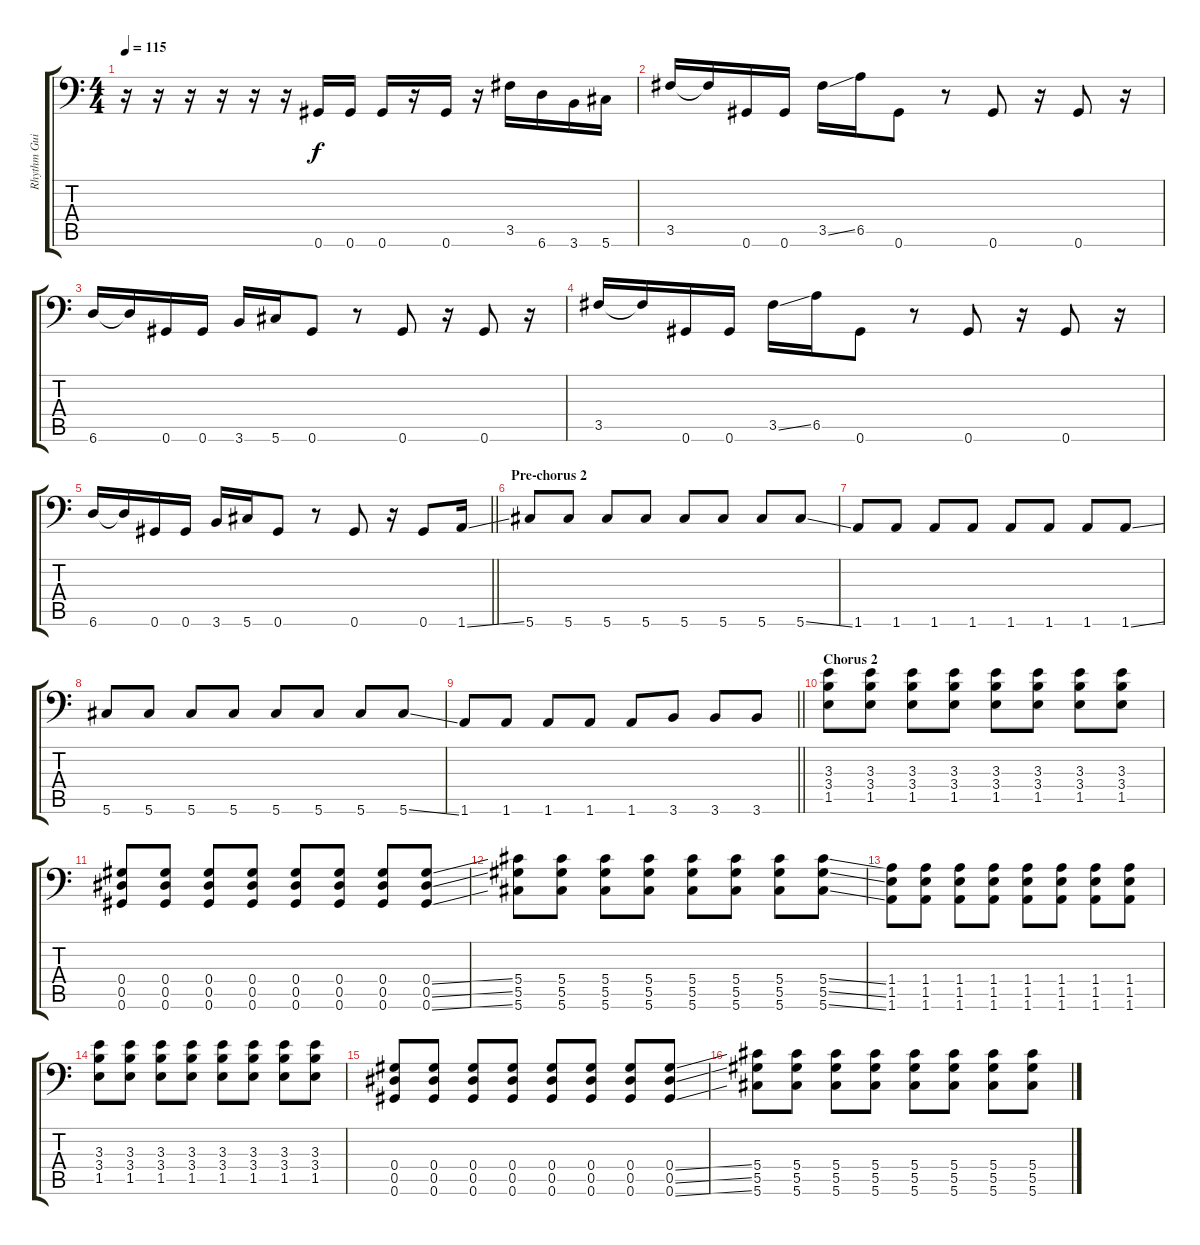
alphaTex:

\track ("Rhythm Guitar" "Rhythm Gui") {instrument distortionguitar}
\staff {score tabs}
\tuning (Bb3 F3 Db3 Ab2 Eb2 Ab1) {hide}
\ts (4 4)
\tempo 115
\clef f4
\ks c
r.16{dy f} r.16 r.16 r.16 r.16 r.16 0.6.16 0.6.16 0.6.16 r.16 0.6.16 r.16 3.5.16 6.6.16 3.6.16 5.6.16 |
3.5.16 3.5{t}.16 0.6.16 0.6.16 3.5{ss}.16 6.5.16 0.6.8 r.8 0.6.8 r.16 0.6.8 r.16 |
6.6.16 6.6{t}.16 0.6.16 0.6.16 3.6.16 5.6.16 0.6.8 r.8 0.6.8 r.16 0.6.8 r.16 |
3.5.16 3.5{t}.16 0.6.16 0.6.16 3.5{ss}.16 6.5.16 0.6.8 r.8 0.6.8 r.16 0.6.8 r.16 |
\barLineRight lightlight
6.6.16 6.6{t}.16 0.6.16 0.6.16 3.6.16 5.6.16 0.6.8 r.8 0.6.8 r.16 0.6.8 1.6{ss}.16 |
\section ("" "Pre-chorus 2")
5.6.8 5.6.8 5.6.8 5.6.8 5.6.8 5.6.8 5.6.8 5.6{ss}.8 |
1.6.8 1.6.8 1.6.8 1.6.8 1.6.8 1.6.8 1.6.8 1.6{ss}.8 |
5.6.8 5.6.8 5.6.8 5.6.8 5.6.8 5.6.8 5.6.8 5.6{ss}.8 |
\barLineRight lightlight
1.6.8 1.6.8 1.6.8 1.6.8 1.6.8 3.6.8 3.6.8 3.6.8 |
\section ("" "Chorus 2")
(3.3 3.4 1.5).8 (3.3 3.4 1.5).8 (3.3 3.4 1.5).8 (3.3 3.4 1.5).8 (3.3 3.4 1.5).8 (3.3 3.4 1.5).8 (3.3 3.4 1.5).8 (3.3 3.4 1.5).8 |
(0.4 0.5 0.6).8 (0.4 0.5 0.6).8 (0.4 0.5 0.6).8 (0.4 0.5 0.6).8 (0.4 0.5 0.6).8 (0.4 0.5 0.6).8 (0.4 0.5 0.6).8 (0.4{ss} 0.5{ss} 0.6{ss}).8 |
(5.4 5.5 5.6).8 (5.4 5.5 5.6).8 (5.4 5.5 5.6).8 (5.4 5.5 5.6).8 (5.4 5.5 5.6).8 (5.4 5.5 5.6).8 (5.4 5.5 5.6).8 (5.4{ss} 5.5{ss} 5.6{ss}).8 |
(1.4 1.5 1.6).8 (1.4 1.5 1.6).8 (1.4 1.5 1.6).8 (1.4 1.5 1.6).8 (1.4 1.5 1.6).8 (1.4 1.5 1.6).8 (1.4 1.5 1.6).8 (1.4 1.5 1.6).8 |
(3.3 3.4 1.5).8 (3.3 3.4 1.5).8 (3.3 3.4 1.5).8 (3.3 3.4 1.5).8 (3.3 3.4 1.5).8 (3.3 3.4 1.5).8 (3.3 3.4 1.5).8 (3.3 3.4 1.5).8 |
(0.4 0.5 0.6).8 (0.4 0.5 0.6).8 (0.4 0.5 0.6).8 (0.4 0.5 0.6).8 (0.4 0.5 0.6).8 (0.4 0.5 0.6).8 (0.4 0.5 0.6).8 (0.4{ss} 0.5{ss} 0.6{ss}).8 |
(5.4 5.5 5.6).8 (5.4 5.5 5.6).8 (5.4 5.5 5.6).8 (5.4 5.5 5.6).8 (5.4 5.5 5.6).8 (5.4 5.5 5.6).8 (5.4 5.5 5.6).8 (5.4{ss} 5.5{ss} 5.6{ss}).8
